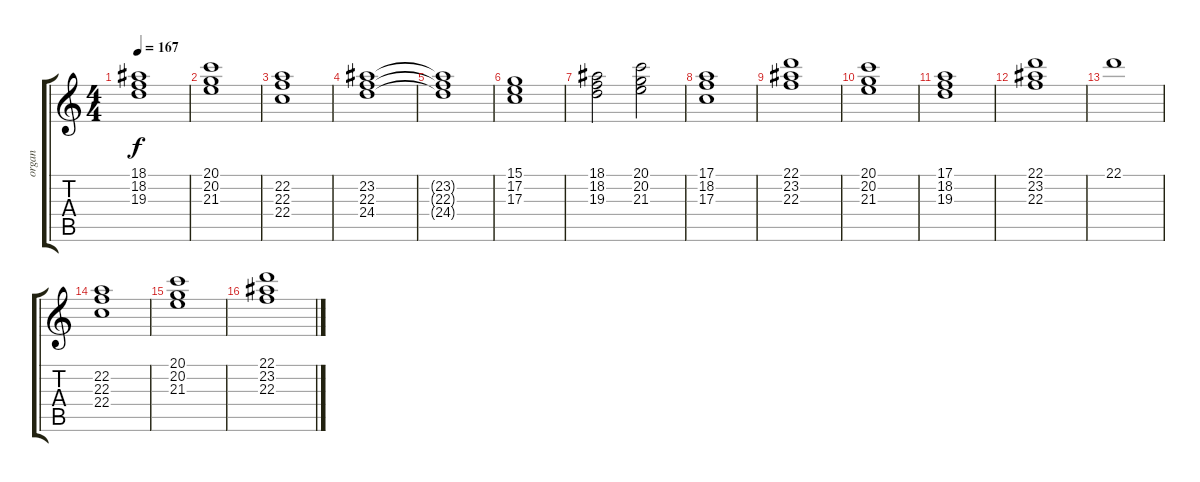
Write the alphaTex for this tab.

\track ("organ" "organ") {instrument percussiveorgan}
\staff {score tabs}
\tuning (E4 B3 G3 D3 A2 E2) {hide}
\ts (4 4)
\tempo 167
\clef g2
\ks c
(18.1 18.2 19.3).1{dy f} |
(20.1 20.2 21.3).1 |
(22.2 22.3 22.4).1 |
(23.2 22.3 24.4).1 |
(23.2{t} 22.3{t} 24.4{t}).1 |
(15.1 17.2 17.3).1 |
(18.1 18.2 19.3).2 (20.1 20.2 21.3).2 |
(17.1 18.2 17.3).1 |
(22.1 23.2 22.3).1 |
(20.1 20.2 21.3).1 |
(17.1 18.2 19.3).1 |
(22.1 23.2 22.3).1 |
22.1.1 |
(22.2 22.3 22.4).1 |
(20.1 20.2 21.3).1 |
(22.1 23.2 22.3).1
